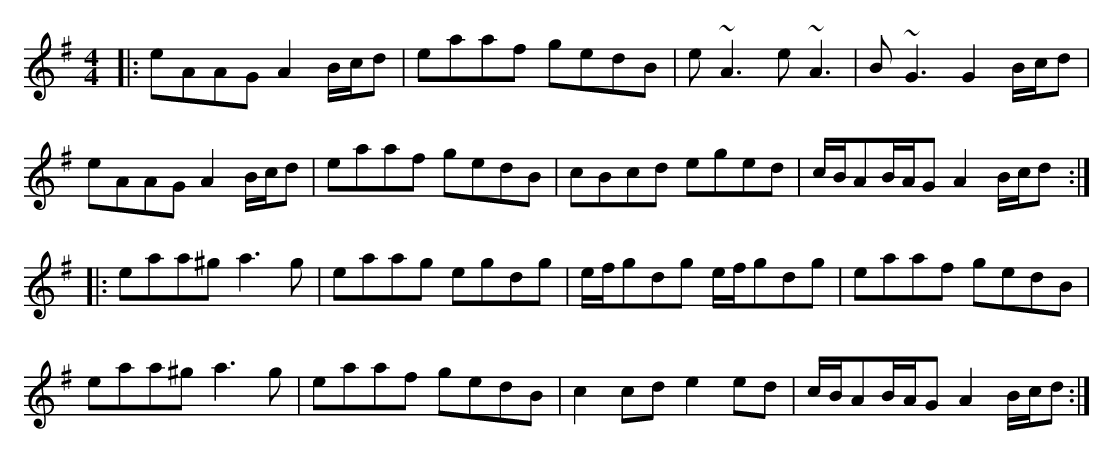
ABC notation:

X:1
M:4/4
K:Ador
|:eAAG A2 B/c/d|eaaf gedB|e~A3 e~A3|B~G3 G2B/c/d|
eAAG A2 B/c/d|eaaf gedB|cBcd eged|c/B/AB/A/G A2 B/c/d:|
|:eaa^g a3g|eaag egdg|e/f/gdg e/f/gdg|eaaf gedB|
eaa^g a3g|eaaf gedB|c2cd e2ed|c/B/AB/A/G A2 B/c/d:|
